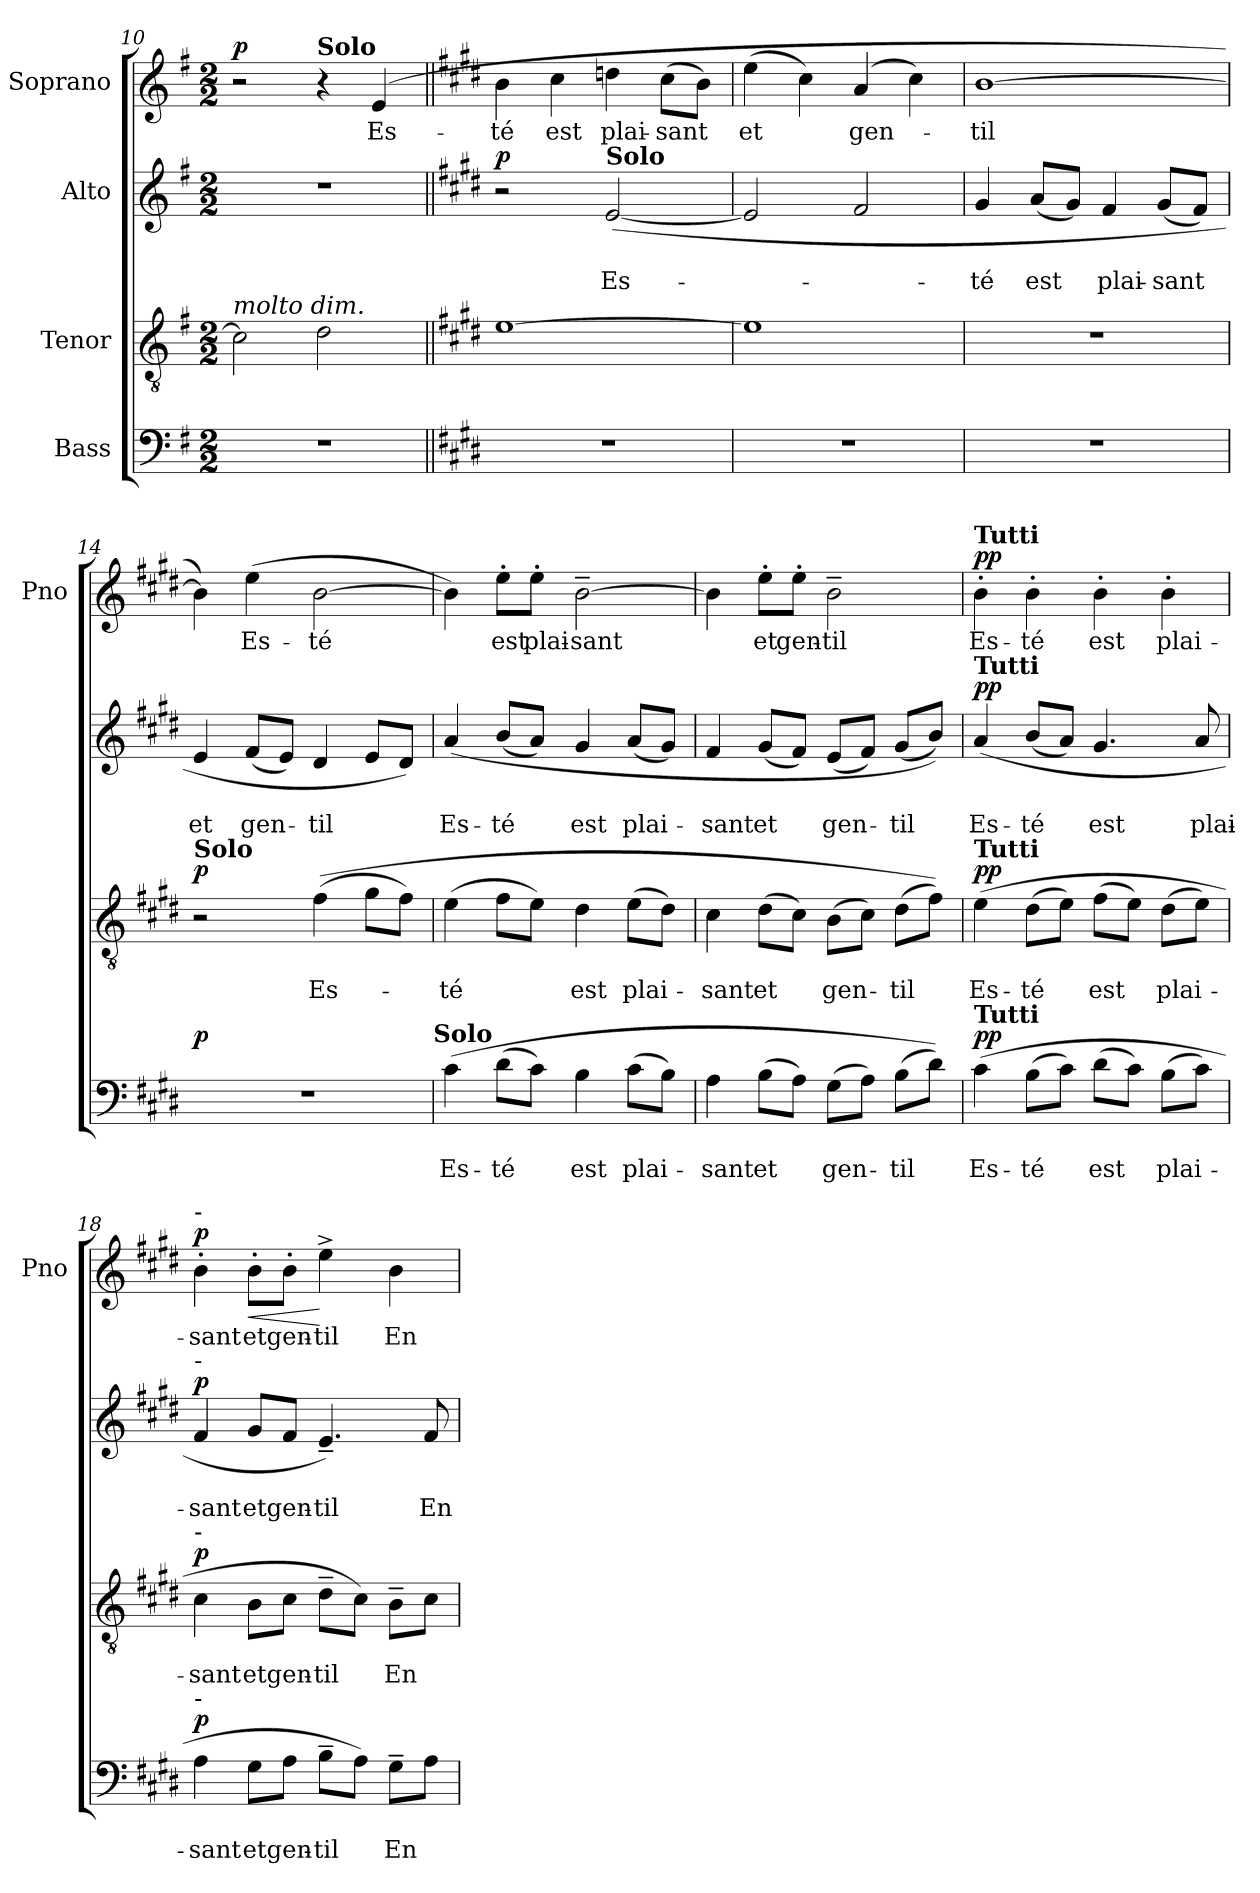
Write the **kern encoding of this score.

**kern	**text	**text	**dynam	**kern	**text	**text	**dynam	**kern	**text	**text	**dynam	**kern	**text	**dynam
*part4	*part4	*part4	*part4	*part3	*part3	*part3	*part3	*part2	*part2	*part2	*part2	*part1	*part1	*part1
*staff4	*staff4	*staff4	*staff4	*staff3	*staff3	*staff3	*staff3	*staff2	*staff2	*staff2	*staff2	*staff1	*staff1	*staff1
*I"Bass	*	*	*	*I"Tenor	*	*	*	*I"Alto	*	*	*	*I"Soprano	*	*
*	*	*	*	*	*	*	*	*	*	*	*	*I'Pno	*	*
*clefF4	*	*	*	*clefGv2	*	*	*	*clefG2	*	*	*	*clefG2	*	*
*k[f#]	*	*	*	*k[f#]	*	*	*	*k[f#]	*	*	*	*k[f#]	*	*
*G:	*	*	*	*G:	*	*	*	*G:	*	*	*	*G:	*	*
*M2/2	*	*	*	*M2/2	*	*	*	*M2/2	*	*	*	*M2/2	*	*
=10	=10	=10	=10	=10	=10	=10	=10	=10	=10	=10	=10	=10	=10	=10
!	!	!	!	!LO:TX:a:i:t=molto dim.	!	!	!	!	!	!	!	!	!	!
!	!	!	!	!	!	!	!	!	!	!	!	!	!	!LO:DY:b
1r	.	.	.	2c\]	.	.	.	1r	.	.	.	2r	.	p
!	!	!	!	!	!	!	!	!	!	!	!	!LO:TX:a:B:t=Solo	!	!
.	.	.	.	2d\	.	.	.	.	.	.	.	4r	.	.
!	!	!	!	!	!	!	!	!	!	!	!	!	!LO:LY:b	!
.	.	.	.	.	.	.	.	.	.	.	.	(>4e/	Es-	.
=11||	=11||	=11||	=11||	=11||	=11||	=11||	=11||	=11||	=11||	=11||	=11||	=11||	=11||	=11||
*k[f#c#g#d#]	*	*	*	*k[f#c#g#d#]	*	*	*	*k[f#c#g#d#]	*	*	*	*k[f#c#g#d#]	*	*
*E:	*	*	*	*E:	*	*	*	*E:	*	*	*	*E:	*	*
!	!	!	!	!	!	!	!	!	!	!	!LO:DY:b	!	!LO:LY:b	!
1r	.	.	.	[1e	.	.	.	2r	.	.	p	4b\	-té	.
!	!	!	!	!	!	!	!	!	!	!	!	!	!LO:LY:b	!
.	.	.	.	.	.	.	.	.	.	.	.	4cc#\	est	.
!	!	!	!	!	!	!	!	!LO:TX:a:B:t=Solo	!	!	!	!	!	!
!	!	!	!	!	!	!	!	!	!	!LO:LY:b	!	!	!LO:LY:b	!
.	.	.	.	.	.	.	.	(>[2e/	.	Es-	.	4ddn\	plai-	.
!	!	!	!	!	!	!	!	!	!	!	!	!	!LO:LY:b	!
.	.	.	.	.	.	.	.	.	.	.	.	(>8cc#\L	-sant	.
.	.	.	.	.	.	.	.	.	.	.	.	8b\J)	.	.
=12	=12	=12	=12	=12	=12	=12	=12	=12	=12	=12	=12	=12	=12	=12
!	!	!	!	!	!	!	!	!	!	!LO:LY:b	!	!	!LO:LY:b	!
1r	.	.	.	1e]	.	.	.	2e/]	.	-­-	.	(>4ee\	et	.
.	.	.	.	.	.	.	.	.	.	.	.	4cc#\)	.	.
!	!	!	!	!	!	!	!	!	!	!LO:LY:b	!	!	!LO:LY:b	!
.	.	.	.	.	.	.	.	2f#/	.	-­-	.	(>4a/	gen-	.
.	.	.	.	.	.	.	.	.	.	.	.	4cc#\)	.	.
=13	=13	=13	=13	=13	=13	=13	=13	=13	=13	=13	=13	=13	=13	=13
!	!	!	!	!	!	!	!	!	!	!LO:LY:b	!	!	!LO:LY:b	!
1r	.	.	.	1r	.	.	.	4g#/	.	-té	.	[1b	-til	.
!	!	!	!	!	!	!	!	!	!	!LO:LY:b	!	!	!	!
.	.	.	.	.	.	.	.	(<8a/L	.	est	.	.	.	.
.	.	.	.	.	.	.	.	8g#/J)	.	.	.	.	.	.
!	!	!	!	!	!	!	!	!	!	!LO:LY:b	!	!	!	!
.	.	.	.	.	.	.	.	4f#/	.	plai-	.	.	.	.
!	!	!	!	!	!	!	!	!	!	!LO:LY:b	!	!	!	!
.	.	.	.	.	.	.	.	(<8g#/L	.	-sant	.	.	.	.
.	.	.	.	.	.	.	.	8f#/J)	.	.	.	.	.	.
!!LO:PB:g=z
=14	=14	=14	=14	=14	=14	=14	=14	=14	=14	=14	=14	=14	=14	=14
!	!	!	!	!LO:TX:a:B:t=Solo	!	!	!	!	!	!	!	!	!	!
!	!	!	!LO:DY:b	!	!	!	!LO:DY:b	!	!	!LO:LY:b	!	!	!	!
1r	.	.	p	2r	.	.	p	4e/	.	et	.	4b\])	.	.
!	!	!	!	!	!	!	!	!	!	!LO:LY:b	!	!	!LO:LY:b	!
.	.	.	.	.	.	.	.	(<8f#/L	.	gen-	.	(>4ee\	Es-	.
.	.	.	.	.	.	.	.	8e/J)	.	.	.	.	.	.
!	!	!	!	!	!	!LO:LY:b	!	!	!	!LO:LY:b	!	!	!LO:LY:b	!
.	.	.	.	(>(>4f#\	.	Es-	.	4d#/	.	-til	.	[2b\	-té	.
.	.	.	.	8g#\L	.	.	.	8e/L	.	.	.	.	.	.
.	.	.	.	8f#\J)	.	.	.	8d#/J)	.	.	.	.	.	.
!LO:TX:a:B:t=Solo	!	!	!	!	!	!	!	!	!	!	!	!	!	!
=15	=15	=15	=15	=15	=15	=15	=15	=15	=15	=15	=15	=15	=15	=15
!	!	!LO:LY:b	!	!	!	!LO:LY:b	!	!	!	!LO:LY:b	!	!	!	!
(>4c#\	.	Es-	.	(>4e\	.	-té	.	(>4a/	.	Es-	.	4b\])	.	.
!	!	!LO:LY:b	!	!	!	!	!	!	!	!LO:LY:b	!	!	!LO:LY:b	!
(>8d#\L	.	-té	.	8f#\L	.	.	.	(<8b/L	.	-té	.	8ee'\L	est	.
!	!	!	!	!	!	!	!	!	!	!	!	!	!LO:LY:b	!
8c#\J)	.	.	.	8e\J)	.	.	.	8a/J)	.	.	.	8ee'\J	plai-	.
!	!	!LO:LY:b	!	!	!	!LO:LY:b	!	!	!	!LO:LY:b	!	!	!LO:LY:b	!
4B\	.	est	.	4d#\	.	est	.	4g#/	.	est	.	[2b~\	-sant	.
!	!	!LO:LY:b	!	!	!	!LO:LY:b	!	!	!	!LO:LY:b	!	!	!	!
(>8c#\L	.	plai-	.	(>8e\L	.	plai-	.	(<8a/L	.	plai-	.	.	.	.
8B\J)	.	.	.	8d#\J)	.	.	.	8g#/J)	.	.	.	.	.	.
=16	=16	=16	=16	=16	=16	=16	=16	=16	=16	=16	=16	=16	=16	=16
!	!	!LO:LY:b	!	!	!	!LO:LY:b	!	!	!	!LO:LY:b	!	!	!	!
4A\	.	-sant	.	4c#\	.	-sant	.	4f#/	.	-sant	.	4b\]	.	.
!	!	!LO:LY:b	!	!	!	!LO:LY:b	!	!	!	!LO:LY:b	!	!	!LO:LY:b	!
(>8B\L	.	et	.	(>8d#\L	.	et	.	(<8g#/L	.	et	.	8ee'\L	et	.
!	!	!	!	!	!	!	!	!	!	!	!	!	!LO:LY:b	!
8A\J)	.	.	.	8c#\J)	.	.	.	8f#/J)	.	.	.	8ee'\J	gen-	.
!	!	!LO:LY:b	!	!	!	!LO:LY:b	!	!	!	!LO:LY:b	!	!	!LO:LY:b	!
(>8G#\L	.	gen-	.	(>8B\L	.	gen-	.	(<8e/L	.	gen-	.	2b~\	-til	.
8A\J)	.	.	.	8c#\J)	.	.	.	8f#/J)	.	.	.	.	.	.
!	!	!LO:LY:b	!	!	!	!LO:LY:b	!	!	!	!LO:LY:b	!	!	!	!
(>8B\L	.	-til	.	(>8d#\L	.	-til	.	(<8g#/L	.	-til	.	.	.	.
8d#\J))	.	.	.	8f#\J))	.	.	.	8b/J))	.	.	.	.	.	.
=17	=17	=17	=17	=17	=17	=17	=17	=17	=17	=17	=17	=17	=17	=17
!	!	!	!	!	!	!	!	!	!	!	!	!LO:TX:a:B:t=Tutti	!	!
!	!	!	!	!	!	!	!	!LO:TX:a:B:t=Tutti	!	!	!	!	!	!
!	!	!	!	!LO:TX:a:B:t=Tutti	!	!	!	!	!	!	!	!	!	!
!LO:TX:a:B:t=Tutti	!	!	!	!	!	!	!	!	!	!	!	!	!	!
!	!	!LO:LY:b	!LO:DY:b	!	!	!LO:LY:b	!LO:DY:b	!	!	!LO:LY:b	!LO:DY:b	!	!LO:LY:b	!LO:DY:b
(>4c#\	.	Es-	pp	(>4e\	.	Es-	pp	(>4a/	.	Es-	pp	4b'\	Es-	pp
!	!	!LO:LY:b	!	!	!	!LO:LY:b	!	!	!	!LO:LY:b	!	!	!LO:LY:b	!
(>8B\L	.	-té	.	(>8d#\L	.	-té	.	(<8b/L	.	-té	.	4b'\	-té	.
8c#\J)	.	.	.	8e\J)	.	.	.	8a/J)	.	.	.	.	.	.
!	!	!LO:LY:b	!	!	!	!LO:LY:b	!	!	!	!LO:LY:b	!	!	!LO:LY:b	!
(>8d#\L	.	est	.	(>8f#\L	.	est	.	4.g#/	.	est	.	4b'\	est	.
8c#\J)	.	.	.	8e\J)	.	.	.	.	.	.	.	.	.	.
!	!	!LO:LY:b	!	!	!	!LO:LY:b	!	!	!	!	!	!	!LO:LY:b	!
(>8B\L	.	plai-	.	(>8d#\L	.	plai-	.	.	.	.	.	4b'\	plai-	.
!	!	!	!	!	!	!	!	!	!	!LO:LY:b	!	!	!	!
8c#\J)	.	.	.	8e\J)	.	.	.	8a/	.	plai-	.	.	.	.
!!LO:LB:g=z
=18	=18	=18	=18	=18	=18	=18	=18	=18	=18	=18	=18	=18	=18	=18
!	!	!	!	!	!	!	!	!	!	!	!	!LO:TX:a:t=-	!	!
!	!	!	!	!	!	!	!	!LO:TX:a:t=-	!	!	!	!	!	!
!	!	!	!	!LO:TX:a:t=-	!	!	!	!	!	!	!	!	!	!
!LO:TX:a:t=-	!	!	!	!	!	!	!	!	!	!	!	!	!	!
!	!	!LO:LY:b	!LO:DY:b	!	!	!LO:LY:b	!LO:DY:b	!	!	!LO:LY:b	!LO:DY:b	!	!LO:LY:b	!LO:DY:b
4A\	.	-sant	p	4c#\	.	-sant	p	4f#/	.	-sant	p	4b'\	-sant	p
!	!	!LO:LY:b	!	!	!	!LO:LY:b	!	!	!	!LO:LY:b	!	!	!LO:LY:b	!LO:HP:b
8G#\L	.	et	.	8B\L	.	et	.	8g#/L	.	et	.	8b'\L	et	<
!	!	!LO:LY:b	!	!	!	!LO:LY:b	!	!	!	!LO:LY:b	!	!	!LO:LY:b	!
8A\J	.	gen-	.	8c#\J	.	gen-	.	8f#/J	.	gen-	.	8b'\J	gen-	.
!	!	!LO:LY:b	!	!	!	!LO:LY:b	!	!	!	!LO:LY:b	!	!	!LO:LY:b	!
8B~\L	.	-til	.	8d#~\L	.	-til	.	4.e~/)	.	-til	.	4ee^\	-til	[
8A\J)	.	.	.	8c#\J)	.	.	.	.	.	.	.	.	.	.
!	!	!LO:LY:b	!	!	!	!LO:LY:b	!	!	!	!	!	!	!LO:LY:b	!
8G#~\L	.	En	.	8B~\L	.	En	.	.	.	.	.	4b\	En	.
!	!	!	!	!	!	!	!	!	!	!LO:LY:b	!	!	!	!
8A\J	.	.	.	8c#\J	.	.	.	8f#/	.	En	.	.	.	.
=	=	=	=	=	=	=	=	=	=	=	=	=	=	=
*-	*-	*-	*-	*-	*-	*-	*-	*-	*-	*-	*-	*-	*-	*-
